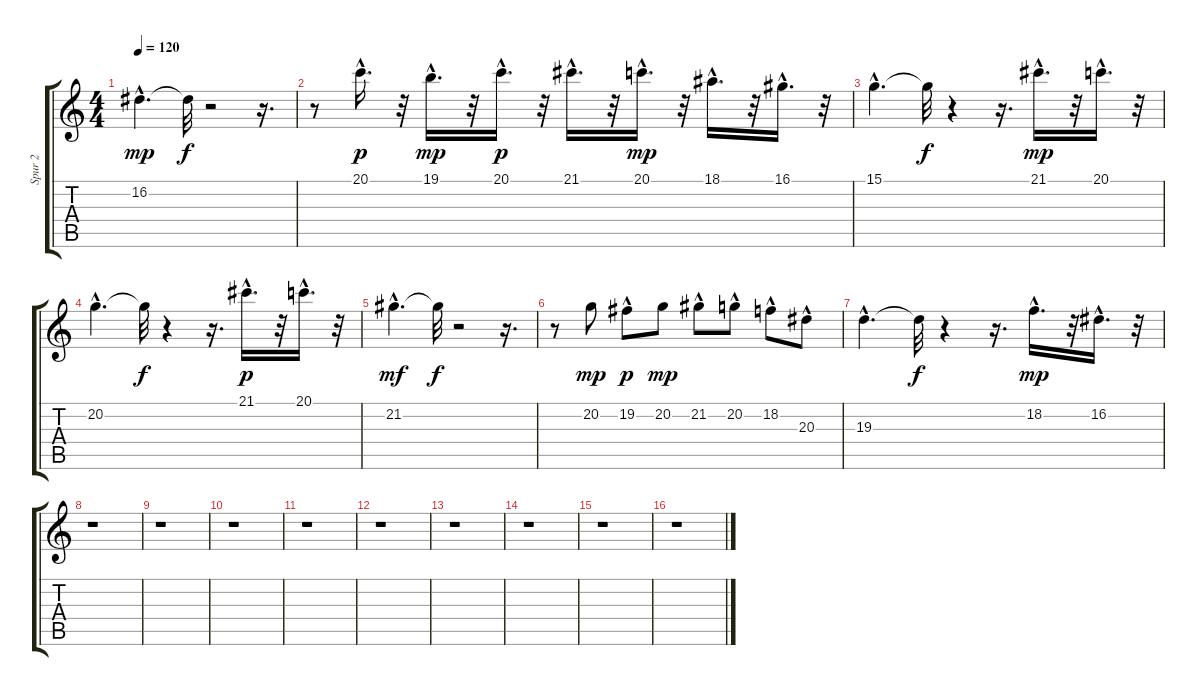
\track ("Spur 2" "Spur 2") {instrument pad1newage}
\staff {score tabs}
\tuning (E4 B3 G3 D3 A2 E2) {hide}
\ts (4 4)
\tempo 120
\clef g2
\ks c
16.2{hac}.4{d dy mp} 16.2{t}.32{dy f} r.2 r.16{d} |
r.8 20.1{hac}.16{d dy p} r.32 19.1{hac}.16{d dy mp} r.32 20.1{hac}.16{d dy p} r.32 21.1{hac}.16{d} r.32 20.1{hac}.16{d dy mp} r.32 18.1{hac}.16{d} r.32 16.1{hac}.16{d} r.32 |
15.1{hac}.4{d} 15.1{t}.32{dy f} r.4 r.16{d} 21.1{hac}.16{d dy mp} r.32 20.1{hac}.16{d} r.32 |
20.2{hac}.4{d instrument pad1newage} 20.2{t}.32{dy f} r.4 r.16{d} 21.1{hac}.16{d dy p} r.32 20.1{hac}.16{d} r.32 |
21.2{hac}.4{d dy mf} 21.2{t}.32{dy f} r.2 r.16{d} |
r.8 20.2.8{dy mp} 19.2{hac}.8{dy p} 20.2.8{dy mp} 21.2{hac}.8 20.2{hac}.8 18.2{hac}.8 20.3{hac}.8 |
19.3{hac}.4{d instrument pad1newage} 19.3{t}.32{dy f} r.4 r.16{d} 18.2{hac}.16{d dy mp} r.32 16.2{hac}.16{d} r.32 |
r.1 |
r.1 |
r.1 |
r.1 |
r.1 |
r.1 |
r.1 |
r.1 |
r.1
